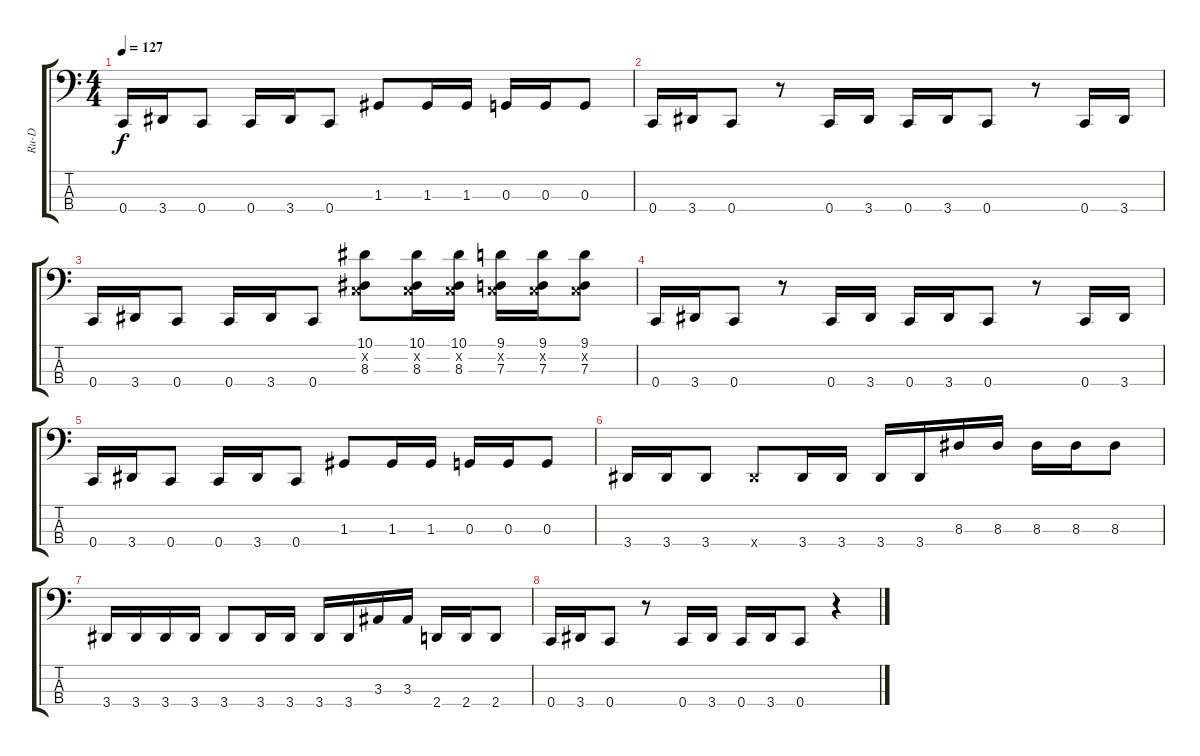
\track ("Ru-D" "Ru-D") {instrument synthbass2}
\staff {score tabs}
\tuning (F2 C2 G1 C1) {hide}
\ts (4 4)
\tempo 127
\clef f4
\ks c
0.4.16{dy f} 3.4.16 0.4.8 0.4.16 3.4.16 0.4.8 1.3.8 1.3.16 1.3.16 0.3.16 0.3.16 0.3.8 |
0.4.16 3.4.16 0.4.8 r.8 0.4.16 3.4.16 0.4.16 3.4.16 0.4.8 r.8 0.4.16 3.4.16 |
0.4.16 3.4.16 0.4.8 0.4.16 3.4.16 0.4.8 (10.1 0.2{x} 8.3).8 (10.1 0.2{x} 8.3).16 (10.1 0.2{x} 8.3).16 (9.1 0.2{x} 7.3).16 (9.1 0.2{x} 7.3).16 (9.1 0.2{x} 7.3).8 |
0.4.16 3.4.16 0.4.8 r.8 0.4.16 3.4.16 0.4.16 3.4.16 0.4.8 r.8 0.4.16 3.4.16 |
0.4.16 3.4.16 0.4.8 0.4.16 3.4.16 0.4.8 1.3.8 1.3.16 1.3.16 0.3.16 0.3.16 0.3.8 |
3.4.16 3.4.16 3.4.8 3.4{x}.8 3.4.16 3.4.16 3.4.16 3.4.16 8.3.16 8.3.16 8.3.16 8.3.16 8.3.8 |
3.4.16 3.4.16 3.4.16 3.4.16 3.4.8 3.4.16 3.4.16 3.4.16 3.4.16 3.3.16 3.3.16 2.4.16 2.4.16 2.4.8 |
0.4.16 3.4.16 0.4.8 r.8 0.4.16 3.4.16 0.4.16 3.4.16 0.4.8 r.4
